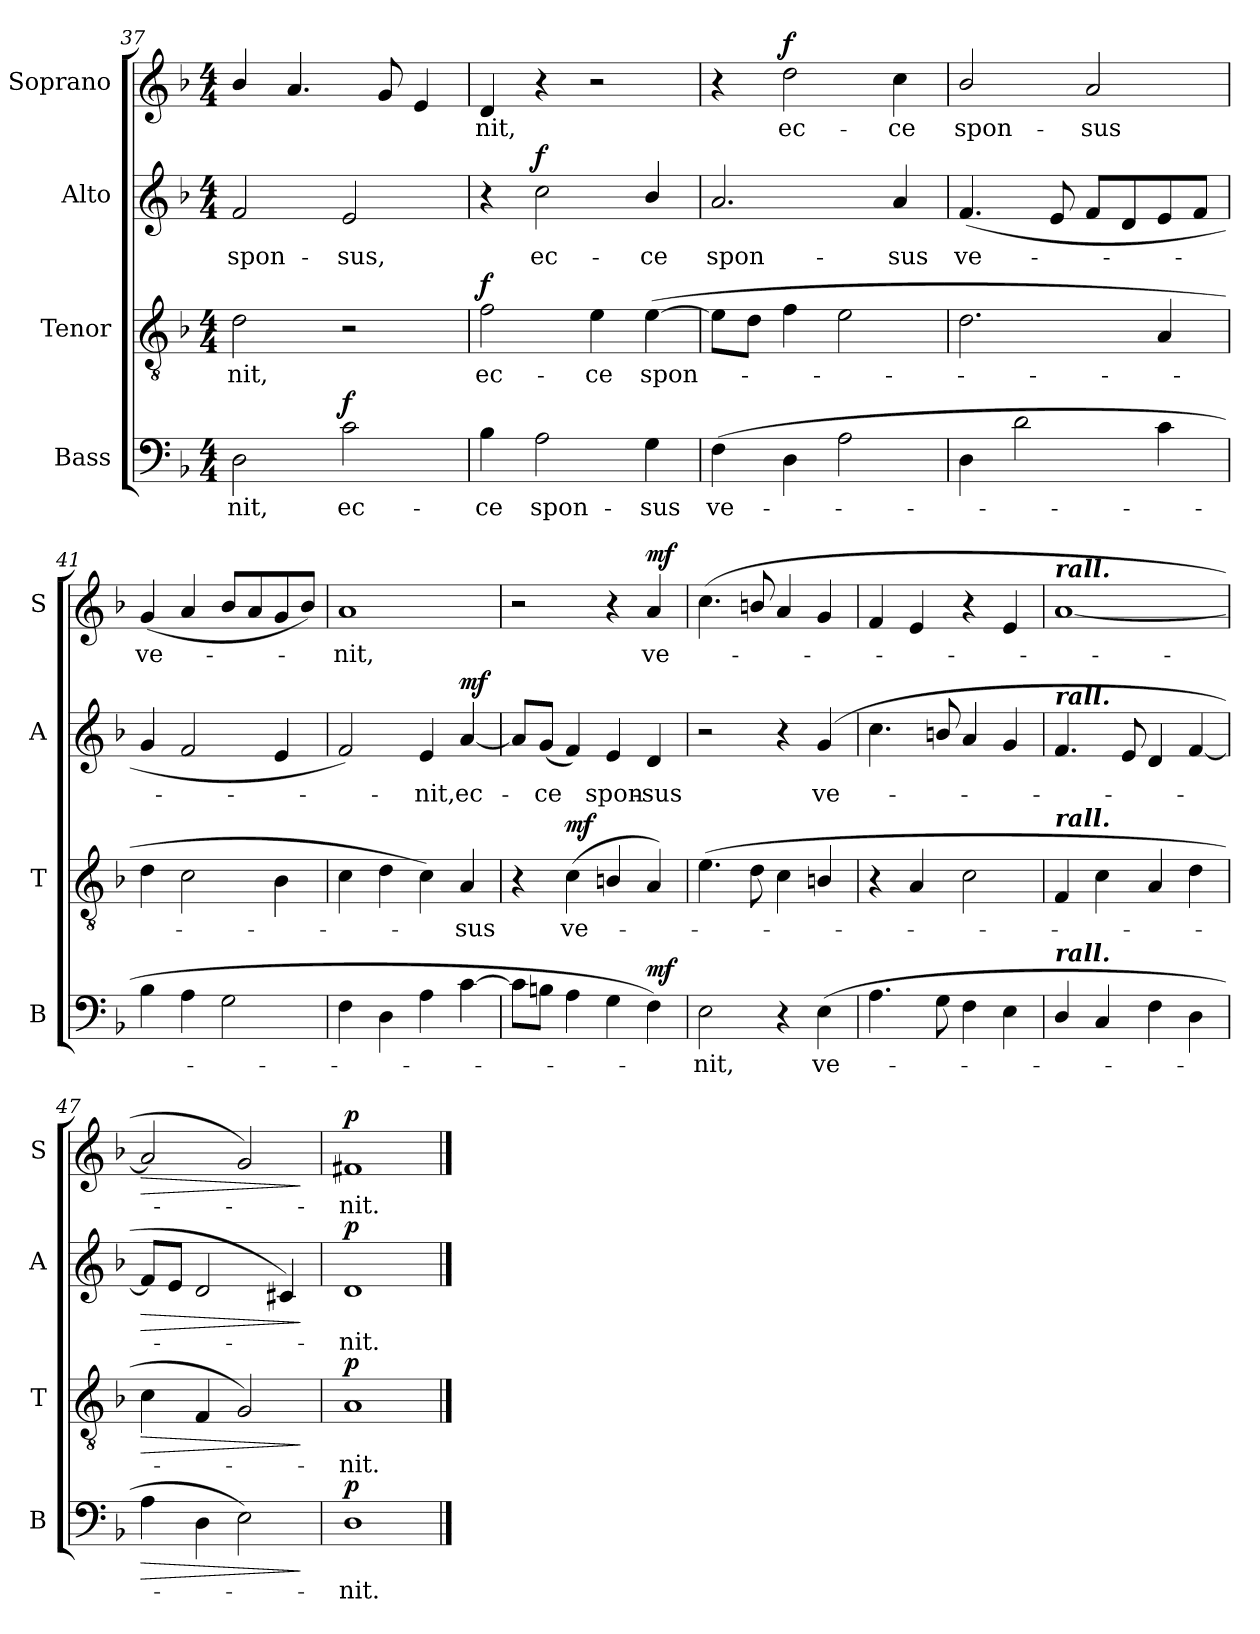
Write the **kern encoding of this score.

**kern	**text	**dynam	**kern	**text	**dynam	**kern	**text	**dynam	**kern	**text	**dynam
*part4	*part4	*part4	*part3	*part3	*part3	*part2	*part2	*part2	*part1	*part1	*part1
*staff4	*staff4	*staff4	*staff3	*staff3	*staff3	*staff2	*staff2	*staff2	*staff1	*staff1	*staff1
*I"Bass	*	*	*I"Tenor	*	*	*I"Alto	*	*	*I"Soprano	*	*
*I'B	*	*	*I'T	*	*	*I'A	*	*	*I'S	*	*
*clefF4	*	*	*clefGv2	*	*	*clefG2	*	*	*clefG2	*	*
*k[b-]	*	*	*k[b-]	*	*	*k[b-]	*	*	*k[b-]	*	*
*F:	*	*	*F:	*	*	*F:	*	*	*F:	*	*
*M4/4	*	*	*M4/4	*	*	*M4/4	*	*	*M4/4	*	*
=37	=37	=37	=37	=37	=37	=37	=37	=37	=37	=37	=37
!	!LO:LY:b	!	!	!LO:LY:b	!	!	!LO:LY:b	!	!	!	!
2D\	nit,	.	2d\	nit,	.	2f/	spon-	.	4b-/	.	.
.	.	.	.	.	.	.	.	.	4.a/	.	.
!	!LO:LY:b	!LO:DY:b	!	!	!	!	!LO:LY:b	!	!	!	!
2c\	ec-	f	2r	.	.	2e/	-sus,	.	.	.	.
.	.	.	.	.	.	.	.	.	8g/	.	.
.	.	.	.	.	.	.	.	.	4e/	.	.
!!LO:PB:g=z
=38	=38	=38	=38	=38	=38	=38	=38	=38	=38	=38	=38
!	!LO:LY:b	!	!	!LO:LY:b	!LO:DY:b	!	!	!	!	!LO:LY:b	!
4B-\	-ce	.	2f\	ec-	f	4r	.	.	4d/	nit,	.
!	!LO:LY:b	!	!	!	!	!	!LO:LY:b	!LO:DY:b	!	!	!
2A\	spon-	.	.	.	.	2cc\	ec-	f	4r	.	.
!	!	!	!	!LO:LY:b	!	!	!	!	!	!	!
.	.	.	4e\	-ce	.	.	.	.	2r	.	.
!	!LO:LY:b	!	!	!LO:LY:b	!	!	!LO:LY:b	!	!	!	!
4G\	-sus	.	(>[4e\	spon-	.	4b-/	-ce	.	.	.	.
=39	=39	=39	=39	=39	=39	=39	=39	=39	=39	=39	=39
!	!LO:LY:b	!	!	!	!	!	!LO:LY:b	!	!	!	!
(>4F\	ve-	.	8e\L]	.	.	2.a/	spon-	.	4r	.	.
.	.	.	8d\J	.	.	.	.	.	.	.	.
!	!	!	!	!	!	!	!	!	!	!LO:LY:b	!LO:DY:b
4D\	.	.	4f\	.	.	.	.	.	2dd\	ec-	f
2A\	.	.	2e\	.	.	.	.	.	.	.	.
!	!	!	!	!	!	!	!LO:LY:b	!	!	!LO:LY:b	!
.	.	.	.	.	.	4a/	-sus	.	4cc\	-ce	.
=40	=40	=40	=40	=40	=40	=40	=40	=40	=40	=40	=40
!	!	!	!	!	!	!	!LO:LY:b	!	!	!LO:LY:b	!
4D\	.	.	2.d\	.	.	(<4.f/	ve-	.	2b-/	spon-	.
2d\	.	.	.	.	.	.	.	.	.	.	.
.	.	.	.	.	.	8e/	.	.	.	.	.
!	!	!	!	!	!	!	!	!	!	!LO:LY:b	!
.	.	.	.	.	.	8f/L	.	.	2a/	-sus	.
.	.	.	.	.	.	8d/	.	.	.	.	.
4c\	.	.	4A/	.	.	8e/	.	.	.	.	.
.	.	.	.	.	.	8f/J	.	.	.	.	.
=41	=41	=41	=41	=41	=41	=41	=41	=41	=41	=41	=41
!	!	!	!	!	!	!	!	!	!	!LO:LY:b	!
4B-\	.	.	4d\	.	.	4g/	.	.	(<4g/	ve-	.
4A\	.	.	2c\	.	.	2f/	.	.	4a/	.	.
2G\	.	.	.	.	.	.	.	.	8b-/L	.	.
.	.	.	.	.	.	.	.	.	8a/	.	.
.	.	.	4B-\	.	.	4e/	.	.	8g/	.	.
.	.	.	.	.	.	.	.	.	8b-/J)	.	.
=42	=42	=42	=42	=42	=42	=42	=42	=42	=42	=42	=42
!	!	!	!	!	!	!	!	!	!	!LO:LY:b	!
4F\	.	.	4c\	.	.	2f/)	.	.	1a	nit,	.
4D\	.	.	4d\	.	.	.	.	.	.	.	.
!	!	!	!	!	!	!	!LO:LY:b	!	!	!	!
4A\	.	.	4c\)	.	.	4e/	nit,	.	.	.	.
!	!	!	!	!LO:LY:b	!	!	!LO:LY:b	!LO:DY:b	!	!	!
[4c\	.	.	4A/	sus	.	[4a/	ec-	mf	.	.	.
=43	=43	=43	=43	=43	=43	=43	=43	=43	=43	=43	=43
8c\L]	.	.	4r	.	.	8a/L]	.	.	2r	.	.
!	!	!	!	!	!	!	!LO:LY:b	!	!	!	!
8Bn\J	.	.	.	.	.	(<8g/J	ce	.	.	.	.
!	!	!	!	!LO:LY:b	!LO:DY:b	!	!	!	!	!	!
4A\	.	.	(<4c\	ve-	mf	4f/)	.	.	.	.	.
!	!	!	!	!	!	!	!LO:LY:b	!	!	!	!
4G\	.	.	4Bn/	.	.	4e/	spon-	.	4r	.	.
!	!	!LO:DY:b	!	!	!	!	!LO:LY:b	!	!	!LO:LY:b	!LO:DY:b
4F\)	.	mf	4A/)	.	.	4d/	-sus	.	4a/	ve-	mf
!!LO:LB:g=z
=44	=44	=44	=44	=44	=44	=44	=44	=44	=44	=44	=44
!	!LO:LY:b	!	!	!	!	!	!	!	!	!	!
2E\	nit,	.	(>4.e\	.	.	2r	.	.	(<4.cc\	.	.
.	.	.	8d\	.	.	.	.	.	8bn/	.	.
4r	.	.	4c\	.	.	4r	.	.	4a/	.	.
!	!LO:LY:b	!	!	!	!	!	!LO:LY:b	!	!	!	!
(>4E\	ve-	.	4Bn/	.	.	(<4g/	ve-	.	4g/	.	.
=45	=45	=45	=45	=45	=45	=45	=45	=45	=45	=45	=45
4.A\	.	.	4r	.	.	4.cc\	.	.	4f/	.	.
.	.	.	4A/	.	.	.	.	.	4e/	.	.
8G\	.	.	.	.	.	8bn/	.	.	.	.	.
4F\	.	.	2c\	.	.	4a/	.	.	4r	.	.
*	*	*	*	*	*	*	*	*	*MM83	*	*
4E\	.	.	.	.	.	4g/	.	.	4e/	.	.
=46	=46	=46	=46	=46	=46	=46	=46	=46	=46	=46	=46
*	*	*	*	*	*	*	*	*	*MM79	*	*
!	!	!	!	!	!	!	!	!	!LO:TX:a:Bi:t=rall.	!	!
!	!	!	!	!	!	!LO:TX:a:Bi:t=rall.	!	!	!	!	!
!	!	!	!LO:TX:a:Bi:t=rall.	!	!	!	!	!	!	!	!
!LO:TX:a:Bi:t=rall.	!	!	!	!	!	!	!	!	!	!	!
4D/	.	.	4F/	.	.	4.f/	.	.	[1a	.	.
4C/	.	.	4c\	.	.	.	.	.	.	.	.
.	.	.	.	.	.	8e/	.	.	.	.	.
4F\	.	.	4A/	.	.	4d/	.	.	.	.	.
4D\	.	.	4d\	.	.	[4f/	.	.	.	.	.
=47	=47	=47	=47	=47	=47	=47	=47	=47	=47	=47	=47
*	*	*	*	*	*	*	*	*	*MM75	*	*
!	!	!LO:HP:b	!	!	!LO:HP:b	!	!	!LO:HP:b	!	!	!LO:HP:b
4A\	.	>	4c\	.	>	8f/L]	.	>	2a/]	.	>
.	.	.	.	.	.	8e/J	.	.	.	.	.
4D\	.	.	4F/	.	.	2d/	.	.	.	.	.
*	*	*	*	*	*	*	*	*	*MM73	*	*
2E\)	.	.	2G/)	.	.	.	.	.	2g/)	.	.
.	.	.	.	.	.	4c#X/)	.	.	.	.	.
.	.	]	.	.	]	.	.	]	.	.	]
=48	=48	=48	=48	=48	=48	=48	=48	=48	=48	=48	=48
*	*	*	*	*	*	*	*	*	*MM72	*	*
!	!LO:LY:b	!LO:DY:b	!	!LO:LY:b	!LO:DY:b	!	!LO:LY:b	!LO:DY:b	!	!LO:LY:b	!LO:DY:b
1D	nit.	p	1A	nit.	p	1d	nit.	p	1f#X	-nit.	p
==	==	==	==	==	==	==	==	==	==	==	==
*-	*-	*-	*-	*-	*-	*-	*-	*-	*-	*-	*-
